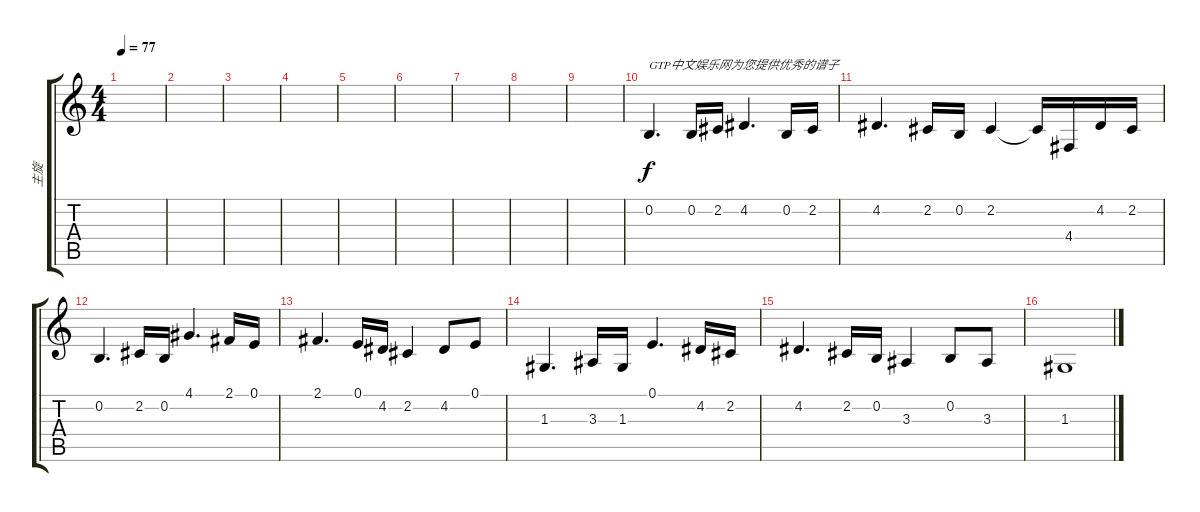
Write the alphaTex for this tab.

\track ("主旋" "主旋") {instrument fx5brightness}
\staff {score tabs}
\tuning (E4 B3 G3 D3 A2 E2) {hide}
\ts (4 4)
\tempo 77
\clef g2
\ks c
|
|
|
|
|
|
|
|
|
0.2.4{d txt "GTP中文娱乐网为您提供优秀的谱子"} 0.2.16 2.2.16 4.2.4{d} 0.2.16 2.2.16 |
4.2.4{d} 2.2.16 0.2.16 2.2.4 2.2{t}.16 4.4.16 4.2.16 2.2.16 |
0.2.4{d} 2.2.16 0.2.16 4.1.4{d} 2.1.16 0.1.16 |
2.1.4{d} 0.1.16 4.2.16 2.2.4 4.2.8 0.1.8 |
1.3.4{d} 3.3.16 1.3.16 0.1.4{d} 4.2.16 2.2.16 |
4.2.4{d} 2.2.16 0.2.16 3.3.4 0.2.8 3.3.8 |
1.3.1
